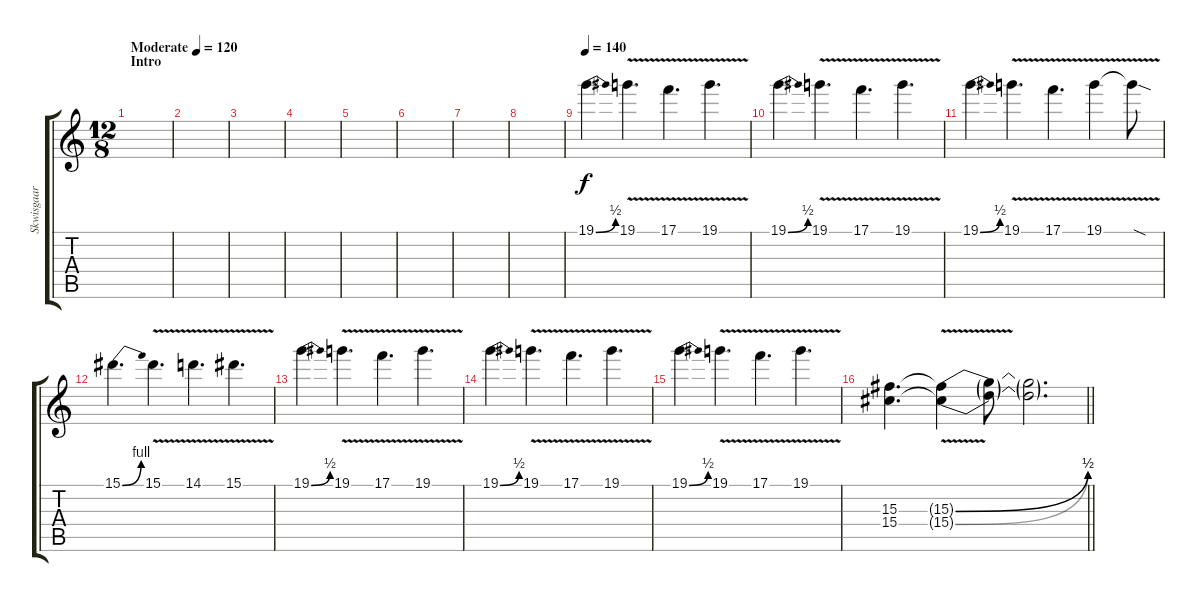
\track ("Skwisgaar Skwigelf (Harmony Guitar 1)" "Skwisgaar ") {instrument distortionguitar}
\staff {score tabs}
\tuning (C4 G3 Eb3 Bb2 F2 C2) {hide}
\ts (12 8)
\section ("" "Intro")
\tempo (120 "Moderate")
\tempo 150
\tempo (120 "Moderate")
\clef g2
\ks c
|
|
|
|
|
|
|
|
\tempo 140
19.1{be (bend 0 0 60 2)}.4{d} 19.1{v}.4{d} 17.1{v}.4{d} 19.1{v}.4{d} |
19.1{be (bend 0 0 60 2)}.4{d} 19.1{v}.4{d} 17.1{v}.4{d} 19.1{v}.4{d} |
19.1{be (bend 0 0 60 2)}.4{d} 19.1{v}.4{d} 17.1{v}.4{d} 19.1{v}.4 19.1{sod t}.8 |
15.1{be (bend 0 0 60 4)}.4{d} 15.1{v}.4{d} 14.1{v}.4{d} 15.1{v}.4{d} |
19.1{be (bend 0 0 60 2)}.4{d} 19.1{v}.4{d} 17.1{v}.4{d} 19.1{v}.4{d} |
19.1{be (bend 0 0 60 2)}.4{d} 19.1{v}.4{d} 17.1{v}.4{d} 19.1{v}.4{d} |
19.1{be (bend 0 0 60 2)}.4{d} 19.1{v}.4{d} 17.1{v}.4{d} 19.1{v}.4{d} |
\barLineRight lightlight
(15.3 15.4).4{d} (15.3{be (bend 0 0 60 2) v t} 15.4{be (bend 0 0 60 2) v t}).4 (15.3{t} 15.4{t}).8 (15.3{t} 15.4{t}).2{d}
